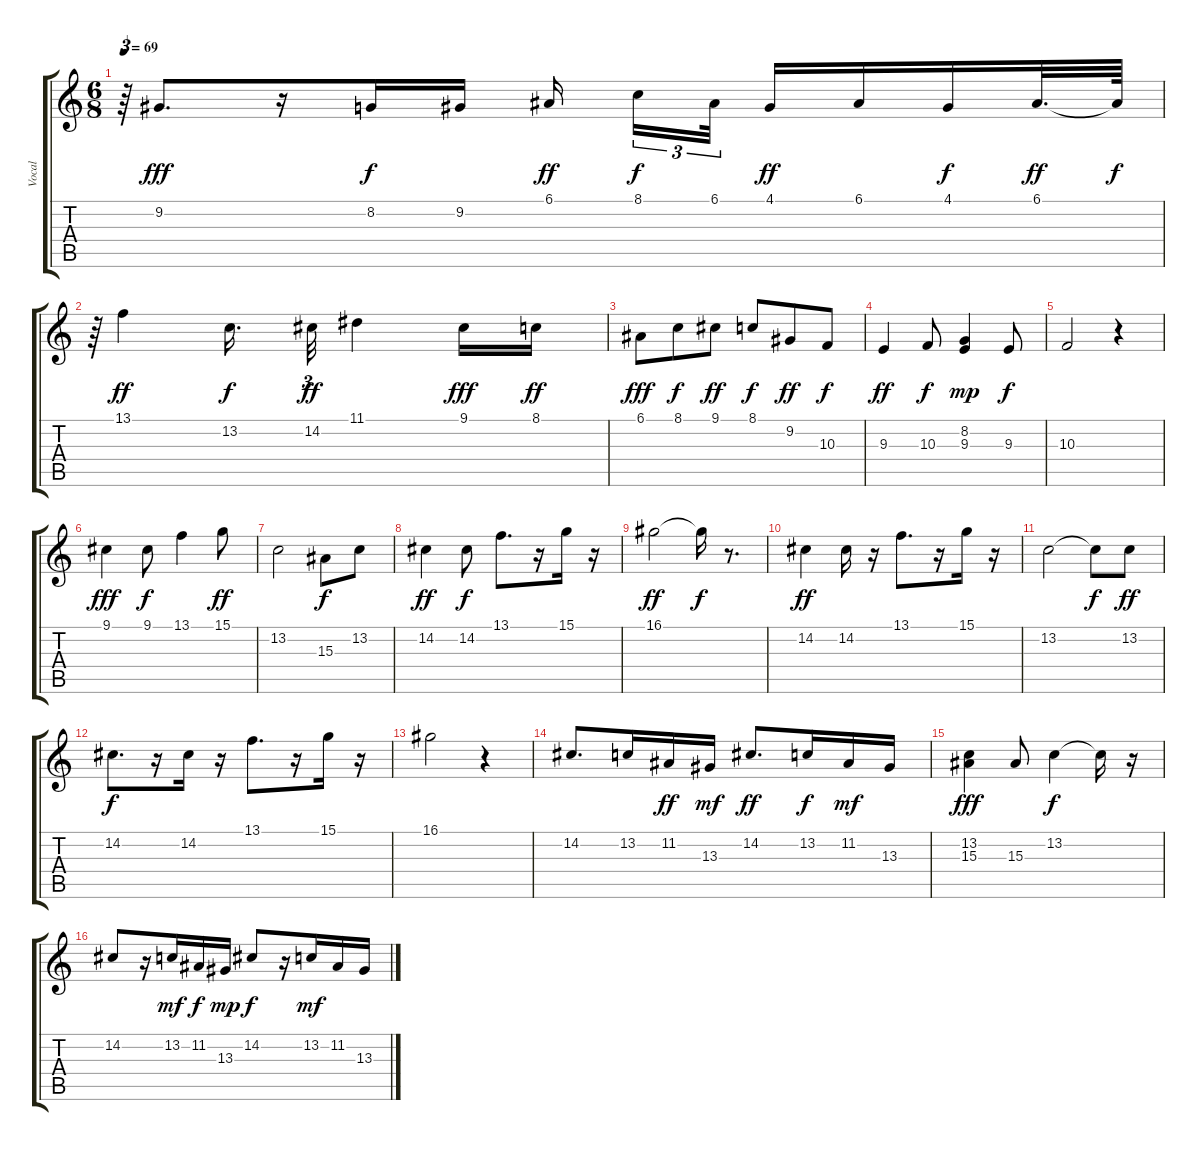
\track ("Vocal" "Vocal") {instrument viola}
\staff {score tabs}
\tuning (E4 B3 G3 D3 A2 E2) {hide}
\ts (6 8)
\tempo 69
\clef g2
\ks c
r.64{tu (3 2) dy f} 9.2.8{d dy fff} r.16 8.2.16{dy f} 9.2.16 6.1.16{dy ff beam splitsecondary} 8.1.16{tu (3 2) dy f} 6.1.32{tu (3 2) beam splitsecondary} 4.1.16{dy ff} 6.1.16 4.1.16{dy f} 6.1.32{d dy ff} 6.1{t}.64{dy f} |
r.64{tu (3 2)} 13.1.4{dy ff} 13.2.16{d dy f} 14.2.32{tu (3 2) dy ff} 11.1.4 9.1.16{dy fff} 8.1.16{dy ff} |
6.1.8{dy fff} 8.1.8{dy f} 9.1.8{dy ff} 8.1.8{dy f} 9.2.8{dy ff} 10.3.8{dy f} |
9.3.4{dy ff} 10.3.8{dy f} (8.2 9.3).4{dy mp} 9.3.8{dy f} |
10.3.2 r.4 |
9.1.4{dy fff} 9.1.8{dy f} 13.1.4 15.1.8{dy ff} |
13.2.2 15.3.8{dy f} 13.2.8 |
14.2.4{dy ff} 14.2.8{dy f} 13.1.8{d} r.16 15.1.16 r.16 |
16.1.2{dy ff} 16.1{t}.16{dy f} r.8{d} |
14.2.4{dy ff} 14.2.16 r.16 13.1.8{d} r.16 15.1.16 r.16 |
13.2.2 13.2{t}.8{dy f} 13.2.8{dy ff} |
14.2.8{d dy f} r.16 14.2.16 r.16 13.1.8{d} r.16 15.1.16 r.16 |
16.1.2 r.4 |
14.2.8{d} 13.2.16 11.2.16{dy ff} 13.3.16{dy mf} 14.2.8{d dy ff} 13.2.16{dy f} 11.2.16{dy mf} 13.3.16 |
(13.2 15.3).4{dy fff} 15.3.8 13.2.4{dy f} 13.2{t}.16 r.16 |
14.2.8 r.16 13.2.16{dy mf} 11.2.16{dy f} 13.3.16{dy mp} 14.2.8{dy f} r.16 13.2.16{dy mf} 11.2.16 13.3.16
